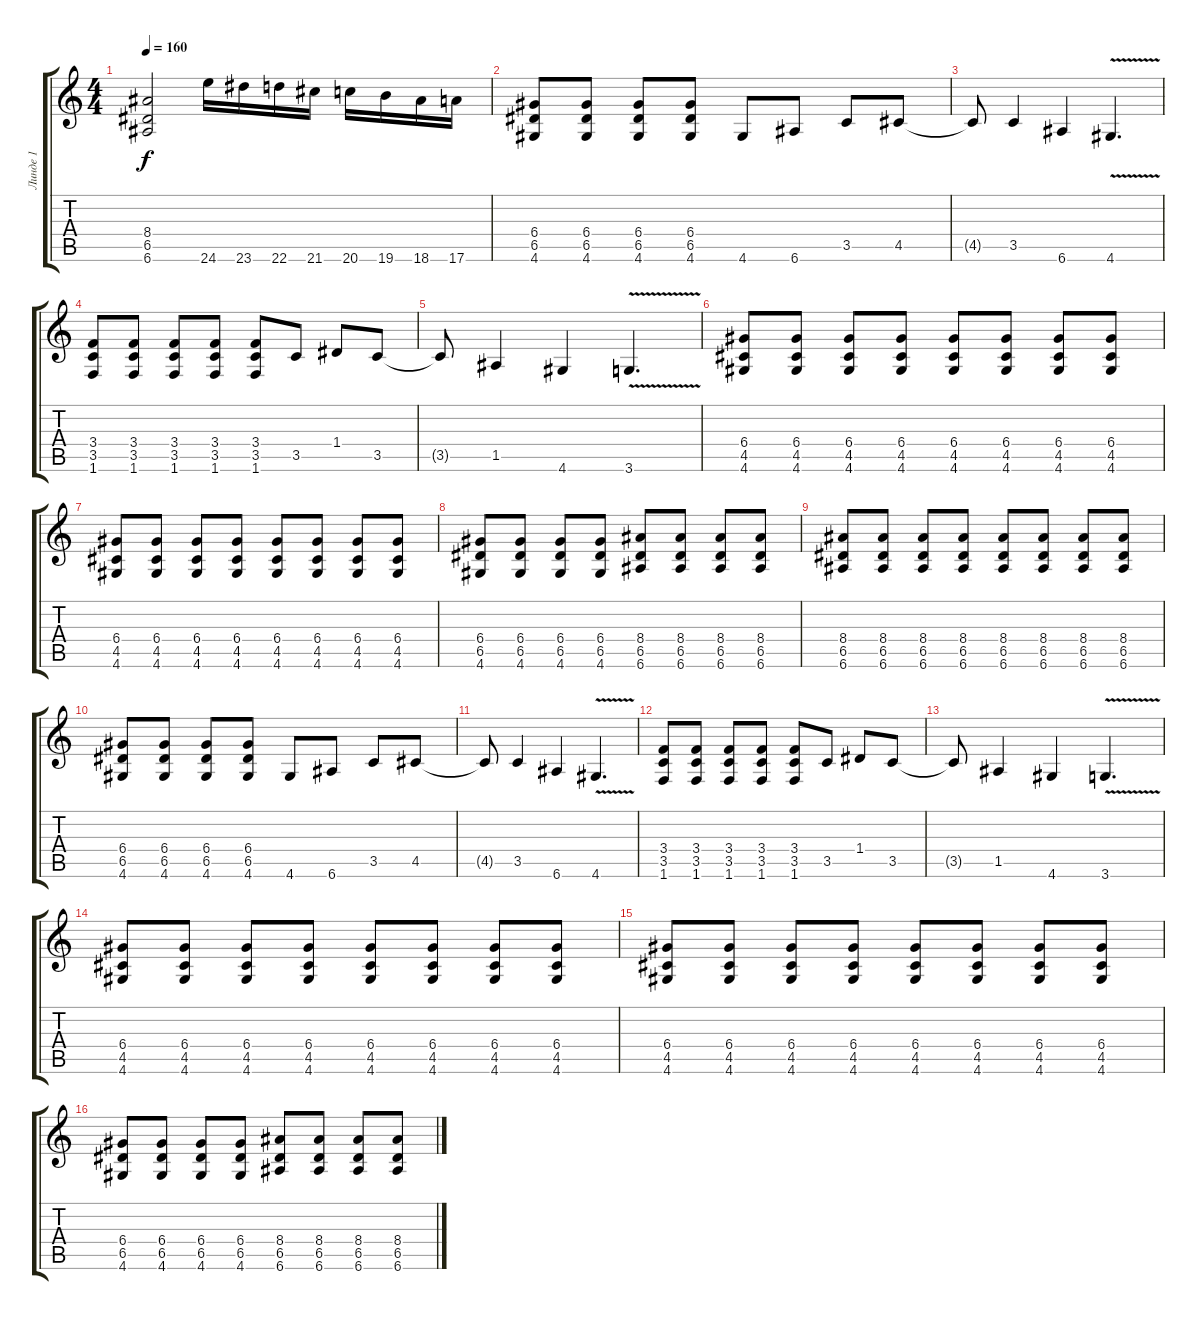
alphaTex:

\track ("Линде 1" "Линде 1") {instrument distortionguitar}
\staff {score tabs}
\tuning (E4 B3 G3 D3 A2 E2) {hide}
\ts (4 4)
\tempo 160
\clef g2
\ks c
(8.4{t} 6.5{t} 6.6{t}).2{dy f} 24.6.16{instrument guitarfretnoise} 23.6.16 22.6.16 21.6.16 20.6.16 19.6.16 18.6.16 17.6.16 |
(6.4 6.5 4.6).8{instrument distortionguitar} (6.4 6.5 4.6).8 (6.4 6.5 4.6).8 (6.4 6.5 4.6).8 4.6.8 6.6.8 3.5.8 4.5.8 |
4.5{t}.8 3.5.4 6.6.4 4.6{v}.4{d} |
(3.4 3.5 1.6).8 (3.4 3.5 1.6).8 (3.4 3.5 1.6).8 (3.4 3.5 1.6).8 (3.4 3.5 1.6).8 3.5.8 1.4.8 3.5.8 |
3.5{t}.8 1.5.4 4.6.4 3.6{v}.4{d} |
(6.4 4.5 4.6).8 (6.4 4.5 4.6).8 (6.4 4.5 4.6).8 (6.4 4.5 4.6).8 (6.4 4.5 4.6).8 (6.4 4.5 4.6).8 (6.4 4.5 4.6).8 (6.4 4.5 4.6).8 |
(6.4 4.5 4.6).8 (6.4 4.5 4.6).8 (6.4 4.5 4.6).8 (6.4 4.5 4.6).8 (6.4 4.5 4.6).8 (6.4 4.5 4.6).8 (6.4 4.5 4.6).8 (6.4 4.5 4.6).8 |
(6.4 6.5 4.6).8 (6.4 6.5 4.6).8 (6.4 6.5 4.6).8 (6.4 6.5 4.6).8 (8.4 6.5 6.6).8 (8.4 6.5 6.6).8 (8.4 6.5 6.6).8 (8.4 6.5 6.6).8 |
(8.4 6.5 6.6).8 (8.4 6.5 6.6).8 (8.4 6.5 6.6).8 (8.4 6.5 6.6).8 (8.4 6.5 6.6).8 (8.4 6.5 6.6).8 (8.4 6.5 6.6).8 (8.4 6.5 6.6).8 |
(6.4 6.5 4.6).8 (6.4 6.5 4.6).8 (6.4 6.5 4.6).8 (6.4 6.5 4.6).8 4.6.8 6.6.8 3.5.8 4.5.8 |
4.5{t}.8 3.5.4 6.6.4 4.6{v}.4{d} |
(3.4 3.5 1.6).8 (3.4 3.5 1.6).8 (3.4 3.5 1.6).8 (3.4 3.5 1.6).8 (3.4 3.5 1.6).8 3.5.8 1.4.8 3.5.8 |
3.5{t}.8 1.5.4 4.6.4 3.6{v}.4{d} |
(6.4 4.5 4.6).8 (6.4 4.5 4.6).8 (6.4 4.5 4.6).8 (6.4 4.5 4.6).8 (6.4 4.5 4.6).8 (6.4 4.5 4.6).8 (6.4 4.5 4.6).8 (6.4 4.5 4.6).8 |
(6.4 4.5 4.6).8 (6.4 4.5 4.6).8 (6.4 4.5 4.6).8 (6.4 4.5 4.6).8 (6.4 4.5 4.6).8 (6.4 4.5 4.6).8 (6.4 4.5 4.6).8 (6.4 4.5 4.6).8 |
(6.4 6.5 4.6).8 (6.4 6.5 4.6).8 (6.4 6.5 4.6).8 (6.4 6.5 4.6).8 (8.4 6.5 6.6).8 (8.4 6.5 6.6).8 (8.4 6.5 6.6).8 (8.4 6.5 6.6).8
